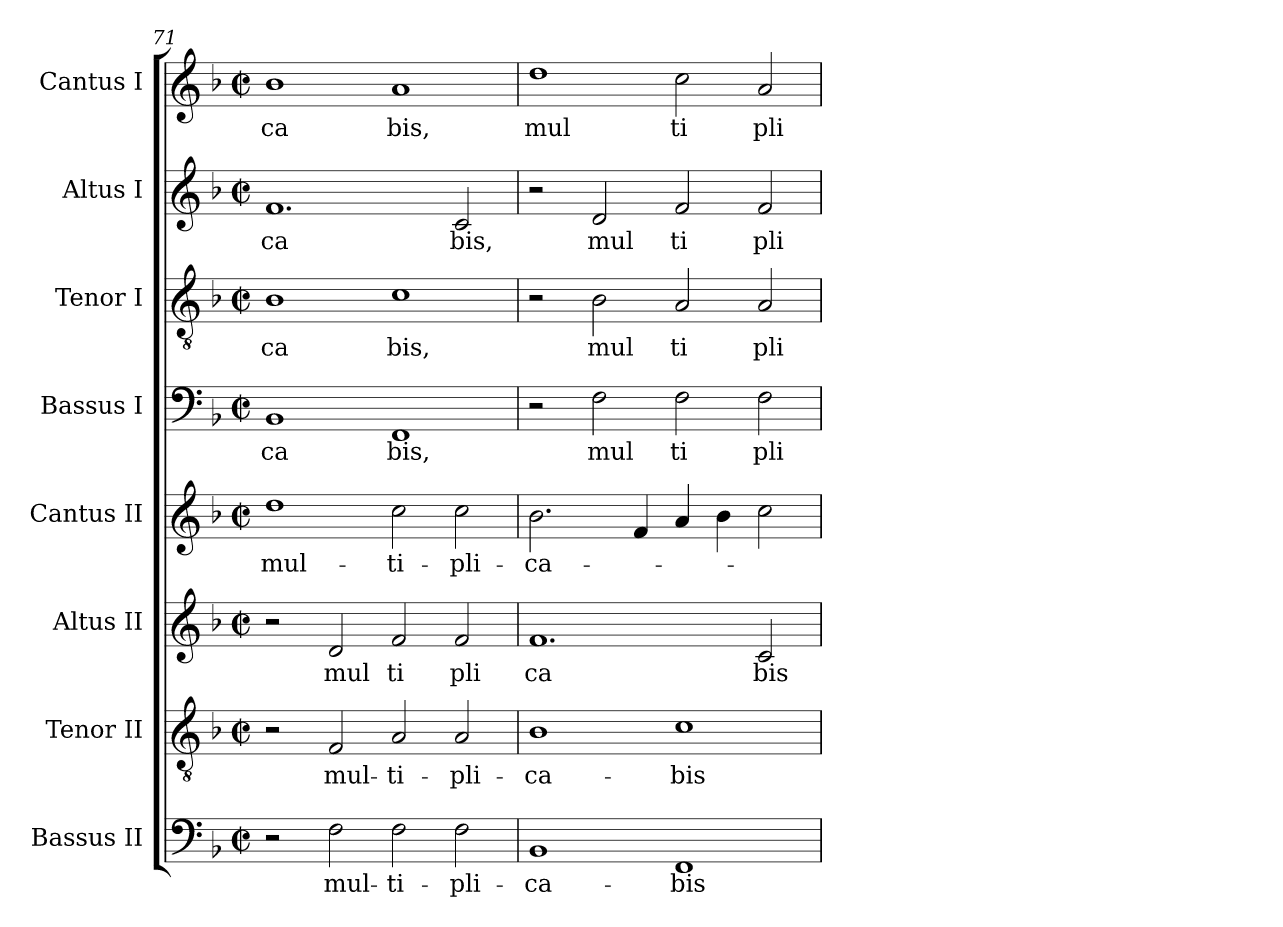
**kern	**text	**kern	**text	**kern	**text	**kern	**text	**kern	**text	**kern	**text	**kern	**text	**kern	**text
*part8	*part8	*part7	*part7	*part6	*part6	*part5	*part5	*part4	*part4	*part3	*part3	*part2	*part2	*part1	*part1
*staff8	*staff8	*staff7	*staff7	*staff6	*staff6	*staff5	*staff5	*staff4	*staff4	*staff3	*staff3	*staff2	*staff2	*staff1	*staff1
*I"Bassus II	*	*I"Tenor II	*	*I"Altus II	*	*I"Cantus II	*	*I"Bassus I	*	*I"Tenor I	*	*I"Altus I	*	*I"Cantus I	*
*clefF4	*	*clefGv2	*	*clefG2	*	*clefG2	*	*clefF4	*	*clefGv2	*	*clefG2	*	*clefG2	*
*k[b-]	*	*k[b-]	*	*k[b-]	*	*k[b-]	*	*k[b-]	*	*k[b-]	*	*k[b-]	*	*k[b-]	*
*F:	*	*F:	*	*F:	*	*F:	*	*F:	*	*F:	*	*F:	*	*F:	*
*M2/2	*	*M2/2	*	*M2/2	*	*M2/2	*	*M2/2	*	*M2/2	*	*M2/2	*	*M2/2	*
*met(c|)	*	*met(c|)	*	*met(c|)	*	*met(c|)	*	*met(c|)	*	*met(c|)	*	*met(c|)	*	*met(c|)	*
=71	=71	=71	=71	=71	=71	=71	=71	=71	=71	=71	=71	=71	=71	=71	=71
!	!	!	!	!	!	!	!LO:LY:b:cj	!	!LO:LY:b:cj	!	!LO:LY:b:cj	!	!LO:LY:b:cj	!	!LO:LY:b:cj
2r	.	2r	.	2r	.	1dd	mul-	1BB-	ca	1B-	ca	1.f	ca	1b-	ca
!	!LO:LY:b:cj	!	!LO:LY:b:cj	!	!LO:LY:b:cj	!	!	!	!	!	!	!	!	!	!
2F\	mul-	2F/	mul-	2d/	mul	.	.	.	.	.	.	.	.	.	.
!	!LO:LY:b:cj	!	!LO:LY:b:cj	!	!LO:LY:b:cj	!	!LO:LY:b:cj	!	!LO:LY:b:cj	!	!LO:LY:b:cj	!	!	!	!LO:LY:b:cj
2F\	-ti-	2A/	-ti-	2f/	ti	2cc\	-ti-	1FF	bis,	1c	bis,	.	.	1a	bis,
!	!LO:LY:b:cj	!	!LO:LY:b:cj	!	!LO:LY:b:cj	!	!LO:LY:b:cj	!	!	!	!	!	!LO:LY:b:cj	!	!
2F\	-pli-	2A/	-pli-	2f/	pli	2cc\	-pli-	.	.	.	.	2c/	bis,	.	.
=72	=72	=72	=72	=72	=72	=72	=72	=72	=72	=72	=72	=72	=72	=72	=72
!	!LO:LY:b:cj	!	!LO:LY:b:cj	!	!LO:LY:b:cj	!	!LO:LY:b:cj	!	!	!	!	!	!	!	!LO:LY:b:cj
1BB-	-ca-	1B-	-ca-	1.f	ca	2.b-\	-ca-	2r	.	2r	.	2r	.	1dd	mul
!	!	!	!	!	!	!	!	!	!LO:LY:b:cj	!	!LO:LY:b:cj	!	!LO:LY:b:cj	!	!
.	.	.	.	.	.	.	.	2F\	mul	2B-\	mul	2d/	mul	.	.
.	.	.	.	.	.	4f/	.	.	.	.	.	.	.	.	.
!	!LO:LY:b:cj	!	!LO:LY:b:cj	!	!	!	!	!	!LO:LY:b:cj	!	!LO:LY:b:cj	!	!LO:LY:b:cj	!	!LO:LY:b:cj
1FF	-bis	1c	-bis	.	.	4a/	.	2F\	ti	2A/	ti	2f/	ti	2cc\	ti
.	.	.	.	.	.	4b-\	.	.	.	.	.	.	.	.	.
!	!	!	!	!	!LO:LY:b:cj	!	!	!	!LO:LY:b:cj	!	!LO:LY:b:cj	!	!LO:LY:b:cj	!	!LO:LY:b:cj
.	.	.	.	2c/	bis	2cc\	.	2F\	pli	2A/	pli	2f/	pli	2a/	pli
=	=	=	=	=	=	=	=	=	=	=	=	=	=	=	=
*-	*-	*-	*-	*-	*-	*-	*-	*-	*-	*-	*-	*-	*-	*-	*-
